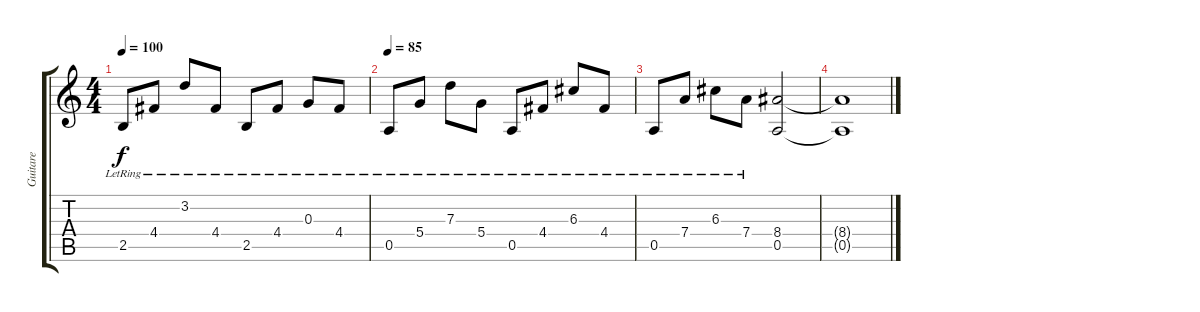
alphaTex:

\track ("Guitare" "Guitare") {instrument overdrivenguitar}
\staff {score tabs}
\tuning (E4 B3 G3 D3 A2 E2) {hide}
\ts (4 4)
\tempo 100
\clef g2
\ks c
2.5{lr}.8{dy f} 4.4{lr}.8 3.2{lr}.8 4.4{lr}.8 2.5{lr}.8 4.4{lr}.8 0.3{lr}.8 4.4{lr}.8 |
\tempo 85
0.5{lr}.8 5.4{lr}.8 7.3{lr}.8 5.4{lr}.8 0.5{lr}.8 4.4{lr}.8 6.3{lr}.8 4.4{lr}.8 |
0.5{lr}.8 7.4{lr}.8 6.3{lr}.8 7.4{lr}.8 (8.4 0.5).2{volume 0} |
(8.4{t} 0.5{t}).1
